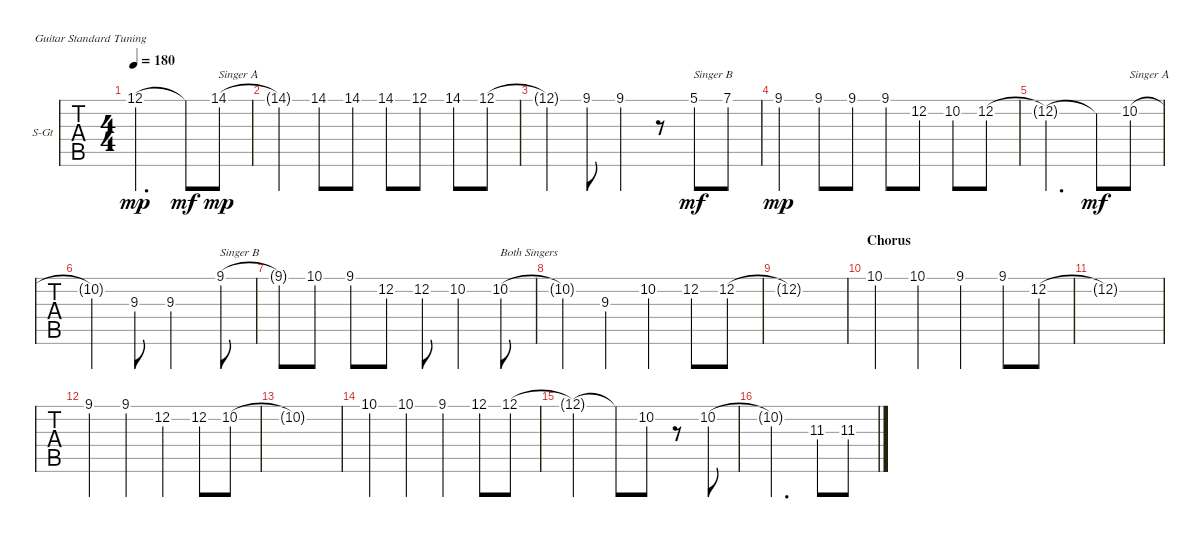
\defaultSystemsLayout 4
\bracketExtendMode groupsimilarinstruments
\firstSystemTrackNameOrientation horizontal
\otherSystemsTrackNameOrientation horizontal
\track ("Vocals" "S-Gt") {instrument acousticguitarsteel}
\staff {tabs}
\tuning (E4 B3 G3 D3 A2 E2)
\ts (4 4)
\tempo 180
\clef g2
\ks c
12.1{t}.2{d dy mp} 12.1{t}.8{dy mf} 14.1.8{txt "Singer A" dy mp} |
14.1{t}.4 14.1.8 14.1.8 14.1.8 12.1.8 14.1.8 12.1.8 |
12.1{t}.4 9.1.8 9.1.4 r.8 5.1.8{txt "Singer B" dy mf} 7.1.8 |
9.1.4{dy mp} 9.1.8 9.1.8 9.1.8 12.2.8 10.2.8 12.2.8 |
12.2{t}.2{d} 12.2{t}.8{dy mf} 10.2.8{txt "Singer A"} |
10.2{t}.4 9.3.8 9.3.2 9.1.8{txt "Singer B"} |
9.1{t}.8 10.1.8 9.1.8 12.2.8 12.2.8 10.2.4 10.2.8{txt "Both Singers"} |
10.2{t}.4 9.3.4 10.2.4 12.2.8 12.2.8 |
12.2{t}.1 |
\section ("" "Chorus")
10.1.4 10.1.4 9.1.4 9.1.8 12.2.8 |
12.2{t}.1 |
9.1.4 9.1.4 12.2.4 12.2.8 10.2.8 |
10.2{t}.1 |
10.1.4 10.1.4 9.1.4 12.1.8 12.1.8 |
12.1{t}.2 12.1{t}.8 10.2.8 r.8 10.2.8 |
10.2{t}.2{d} 11.3.8 11.3.8
